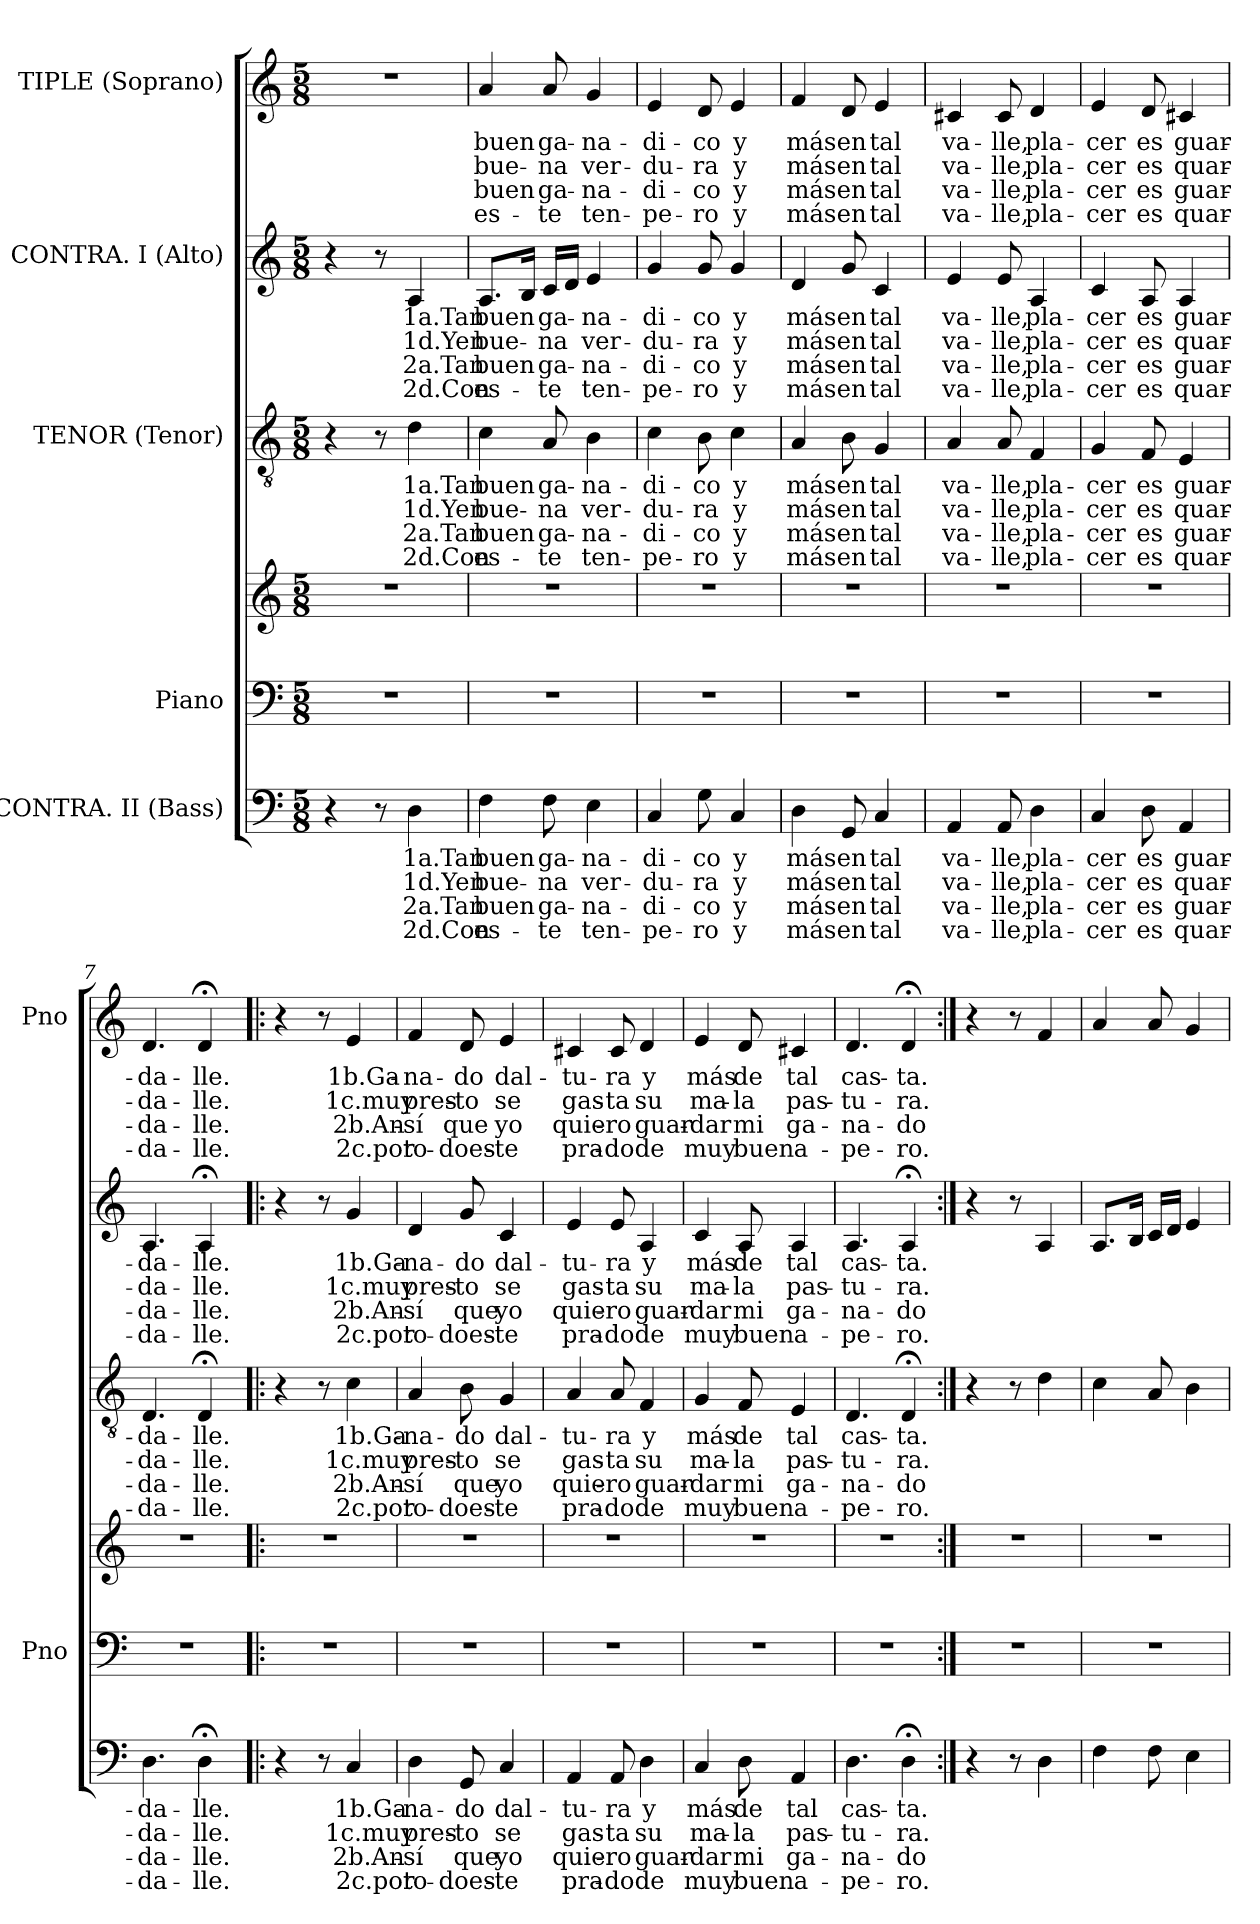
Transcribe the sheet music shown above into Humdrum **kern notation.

**kern	**text	**text	**text	**text	**kern	**kern	**kern	**text	**text	**text	**text	**kern	**text	**text	**text	**text	**kern	**text	**text	**text	**text
*part5	*part5	*part5	*part5	*part5	*part4	*part4	*part3	*part3	*part3	*part3	*part3	*part2	*part2	*part2	*part2	*part2	*part1	*part1	*part1	*part1	*part1
*staff6	*staff6	*staff6	*staff6	*staff6	*staff5	*staff4	*staff3	*staff3	*staff3	*staff3	*staff3	*staff2	*staff2	*staff2	*staff2	*staff2	*staff1	*staff1	*staff1	*staff1	*staff1
*I"CONTRA. II (Bass)	*	*	*	*	*I"Piano	*	*I"TENOR (Tenor)	*	*	*	*	*I"CONTRA. I (Alto)	*	*	*	*	*I"TIPLE (Soprano)	*	*	*	*
*	*	*	*	*	*I'Pno	*	*	*	*	*	*	*	*	*	*	*	*I'Pno	*	*	*	*
*clefF4	*	*	*	*	*clefF4	*clefG2	*clefGv2	*	*	*	*	*clefG2	*	*	*	*	*clefG2	*	*	*	*
*k[]	*	*	*	*	*k[]	*k[]	*k[]	*	*	*	*	*k[]	*	*	*	*	*k[]	*	*	*	*
*C:	*	*	*	*	*C:	*C:	*C:	*	*	*	*	*C:	*	*	*	*	*C:	*	*	*	*
*M5/8	*	*	*	*	*M5/8	*M5/8	*M5/8	*	*	*	*	*M5/8	*	*	*	*	*M5/8	*	*	*	*
=1	=1	=1	=1	=1	=1	=1	=1	=1	=1	=1	=1	=1	=1	=1	=1	=1	=1	=1	=1	=1	=1
4r	.	.	.	.	8%5r	8%5r	4r	.	.	.	.	4r	.	.	.	.	8%5r	.	.	.	.
8r	.	.	.	.	.	.	8r	.	.	.	.	8r	.	.	.	.	.	.	.	.	.
4D\	1a.Tan	1d.Yen	2a.Tan	2d.Con	.	.	4d\	1a.Tan	1d.Yen	2a.Tan	2d.Con	4A/	1a.Tan	1d.Yen	2a.Tan	2d.Con	.	.	.	.	.
=2	=2	=2	=2	=2	=2	=2	=2	=2	=2	=2	=2	=2	=2	=2	=2	=2	=2	=2	=2	=2	=2
4F\	buen	bue-	buen	es-	8%5r	8%5r	4c\	buen	bue-	buen	es-	8.A/L	buen	bue-	buen	es-	4a/	buen	bue-	buen	es-
.	.	.	.	.	.	.	.	.	.	.	.	16B/Jk	.	.	.	.	.	.	.	.	.
8F\	ga-	-na	ga-	-te	.	.	8A/	ga-	-na	ga-	-te	16c/LL	ga-	-na	ga-	-te	8a/	ga-	-na	ga-	-te
.	.	.	.	.	.	.	.	.	.	.	.	16d/JJ	.	.	.	.	.	.	.	.	.
4E\	-na-	ver-	-na-	ten-	.	.	4B\	-na-	ver-	-na-	ten-	4e/	-na-	ver-	-na-	ten-	4g/	-na-	ver-	-na-	ten-
=3	=3	=3	=3	=3	=3	=3	=3	=3	=3	=3	=3	=3	=3	=3	=3	=3	=3	=3	=3	=3	=3
4C/	-di-	-du-	-di-	-pe-	8%5r	8%5r	4c\	-di-	-du-	-di-	-pe-	4g/	-di-	-du-	-di-	-pe-	4e/	-di-	-du-	-di-	-pe-
8G\	-co	-ra	-co	-ro	.	.	8B\	-co	-ra	-co	-ro	8g/	-co	-ra	-co	-ro	8d/	-co	-ra	-co	-ro
4C/	y	y	y	y	.	.	4c\	y	y	y	y	4g/	y	y	y	y	4e/	y	y	y	y
=4	=4	=4	=4	=4	=4	=4	=4	=4	=4	=4	=4	=4	=4	=4	=4	=4	=4	=4	=4	=4	=4
4D\	más	más	más	más	8%5r	8%5r	4A/	más	más	más	más	4d/	más	más	más	más	4f/	más	más	más	más
8GG/	en	en	en	en	.	.	8B\	en	en	en	en	8g/	en	en	en	en	8d/	en	en	en	en
4C/	tal	tal	tal	tal	.	.	4G/	tal	tal	tal	tal	4c/	tal	tal	tal	tal	4e/	tal	tal	tal	tal
=5	=5	=5	=5	=5	=5	=5	=5	=5	=5	=5	=5	=5	=5	=5	=5	=5	=5	=5	=5	=5	=5
4AA/	va-	va-	va-	va-	8%5r	8%5r	4A/	va-	va-	va-	va-	4e/	va-	va-	va-	va-	4c#X/	va-	va-	va-	va-
8AA/	-lle,	-lle,	-lle,	-lle,	.	.	8A/	-lle,	-lle,	-lle,	-lle,	8e/	-lle,	-lle,	-lle,	-lle,	8c#/	-lle,	-lle,	-lle,	-lle,
4D\	pla-	pla-	pla-	pla-	.	.	4F/	pla-	pla-	pla-	pla-	4A/	pla-	pla-	pla-	pla-	4d/	pla-	pla-	pla-	pla-
!!LO:LB:g=z
=6	=6	=6	=6	=6	=6	=6	=6	=6	=6	=6	=6	=6	=6	=6	=6	=6	=6	=6	=6	=6	=6
4C/	-cer	-cer	-cer	-cer	8%5r	8%5r	4G/	-cer	-cer	-cer	-cer	4c/	-cer	-cer	-cer	-cer	4e/	-cer	-cer	-cer	-cer
8D\	es	es	es	es	.	.	8F/	es	es	es	es	8A/	es	es	es	es	8d/	es	es	es	es
4AA/	guar-	quar-	guar-	quar-	.	.	4E/	guar-	quar-	guar-	quar-	4A/	guar-	quar-	guar-	quar-	4c#/	guar-	quar-	guar-	quar-
=7	=7	=7	=7	=7	=7	=7	=7	=7	=7	=7	=7	=7	=7	=7	=7	=7	=7	=7	=7	=7	=7
4.D\	-da-	-da-	-da-	-da-	8%5r	8%5r	4.D/	-da-	-da-	-da-	-da-	4.A/	-da-	-da-	-da-	-da-	4.d/	-da-	-da-	-da-	-da-
4D;<\	-lle.	-lle.	-lle.	-lle.	.	.	4D;</	-lle.	-lle.	-lle.	-lle.	4A;</	-lle.	-lle.	-lle.	-lle.	4d;</	-lle.	-lle.	-lle.	-lle.
=8!|:	=8!|:	=8!|:	=8!|:	=8!|:	=8!|:	=8!|:	=8!|:	=8!|:	=8!|:	=8!|:	=8!|:	=8!|:	=8!|:	=8!|:	=8!|:	=8!|:	=8!|:	=8!|:	=8!|:	=8!|:	=8!|:
4r	.	.	.	.	8%5r	8%5r	4r	.	.	.	.	4r	.	.	.	.	4r	.	.	.	.
8r	.	.	.	.	.	.	8r	.	.	.	.	8r	.	.	.	.	8r	.	.	.	.
4C/	1b.Ga-	1c.muy	2b.An-	2c.por	.	.	4c\	1b.Ga-	1c.muy	2b.An-	2c.por	4g/	1b.Ga-	1c.muy	2b.An-	2c.por	4e/	1b.Ga-	1c.muy	2b.An-	2c.por
=9	=9	=9	=9	=9	=9	=9	=9	=9	=9	=9	=9	=9	=9	=9	=9	=9	=9	=9	=9	=9	=9
4D\	-na-	pres-	-sí	to-	8%5r	8%5r	4A/	-na-	pres-	-sí	to-	4d/	-na-	pres-	-sí	to-	4f/	-na-	pres-	-sí	to-
8GG/	-do	-to	que	-does-	.	.	8B\	-do	-to	que	-does-	8g/	-do	-to	que	-does-	8d/	-do	-to	que	-does-
4C/	dal-	se	yo	-te	.	.	4G/	dal-	se	yo	-te	4c/	dal-	se	yo	-te	4e/	dal-	se	yo	-te
=10	=10	=10	=10	=10	=10	=10	=10	=10	=10	=10	=10	=10	=10	=10	=10	=10	=10	=10	=10	=10	=10
4AA/	-tu-	gas-	quie-	pra-	8%5r	8%5r	4A/	-tu-	gas-	quie-	pra-	4e/	-tu-	gas-	quie-	pra-	4c#/	-tu-	gas-	quie-	pra-
8AA/	-ra	-ta	-ro	-do	.	.	8A/	-ra	-ta	-ro	-do	8e/	-ra	-ta	-ro	-do	8c#/	-ra	-ta	-ro	-do
4D\	y	su	guar-	de	.	.	4F/	y	su	guar-	de	4A/	y	su	guar-	de	4d/	y	su	guar-	de
=11	=11	=11	=11	=11	=11	=11	=11	=11	=11	=11	=11	=11	=11	=11	=11	=11	=11	=11	=11	=11	=11
4C/	más	ma-	-dar	muy	8%5r	8%5r	4G/	más	ma-	-dar	muy	4c/	más	ma-	-dar	muy	4e/	más	ma-	-dar	muy
8D\	de	-la	mi	buen	.	.	8F/	de	-la	mi	buen	8A/	de	-la	mi	buen	8d/	de	-la	mi	buen
4AA/	tal	pas-	ga-	a-	.	.	4E/	tal	pas-	ga-	a-	4A/	tal	pas-	ga-	a-	4c#/	tal	pas-	ga-	a-
=12	=12	=12	=12	=12	=12	=12	=12	=12	=12	=12	=12	=12	=12	=12	=12	=12	=12	=12	=12	=12	=12
4.D\	cas-	-tu-	-na-	-pe-	8%5r	8%5r	4.D/	cas-	-tu-	-na-	-pe-	4.A/	cas-	-tu-	-na-	-pe-	4.d/	cas-	-tu-	-na-	-pe-
4D;<\	-ta.	-ra.	-do	-ro.	.	.	4D;</	-ta.	-ra.	-do	-ro.	4A;</	-ta.	-ra.	-do	-ro.	4d;</	-ta.	-ra.	-do	-ro.
!!LO:PB:g=z
=13:|!	=13:|!	=13:|!	=13:|!	=13:|!	=13:|!	=13:|!	=13:|!	=13:|!	=13:|!	=13:|!	=13:|!	=13:|!	=13:|!	=13:|!	=13:|!	=13:|!	=13:|!	=13:|!	=13:|!	=13:|!	=13:|!
4r	.	.	.	.	8%5r	8%5r	4r	.	.	.	.	4r	.	.	.	.	4r	.	.	.	.
8r	.	.	.	.	.	.	8r	.	.	.	.	8r	.	.	.	.	8r	.	.	.	.
4D\	.	.	.	.	.	.	4d\	.	.	.	.	4A/	.	.	.	.	4f/	.	.	.	.
=14	=14	=14	=14	=14	=14	=14	=14	=14	=14	=14	=14	=14	=14	=14	=14	=14	=14	=14	=14	=14	=14
4F\	.	.	.	.	8%5r	8%5r	4c\	.	.	.	.	8.A/L	.	.	.	.	4a/	.	.	.	.
.	.	.	.	.	.	.	.	.	.	.	.	16B/Jk	.	.	.	.	.	.	.	.	.
8F\	.	.	.	.	.	.	8A/	.	.	.	.	16c/LL	.	.	.	.	8a/	.	.	.	.
.	.	.	.	.	.	.	.	.	.	.	.	16d/JJ	.	.	.	.	.	.	.	.	.
4E\	.	.	.	.	.	.	4B\	.	.	.	.	4e/	.	.	.	.	4g/	.	.	.	.
=	=	=	=	=	=	=	=	=	=	=	=	=	=	=	=	=	=	=	=	=	=
*-	*-	*-	*-	*-	*-	*-	*-	*-	*-	*-	*-	*-	*-	*-	*-	*-	*-	*-	*-	*-	*-
